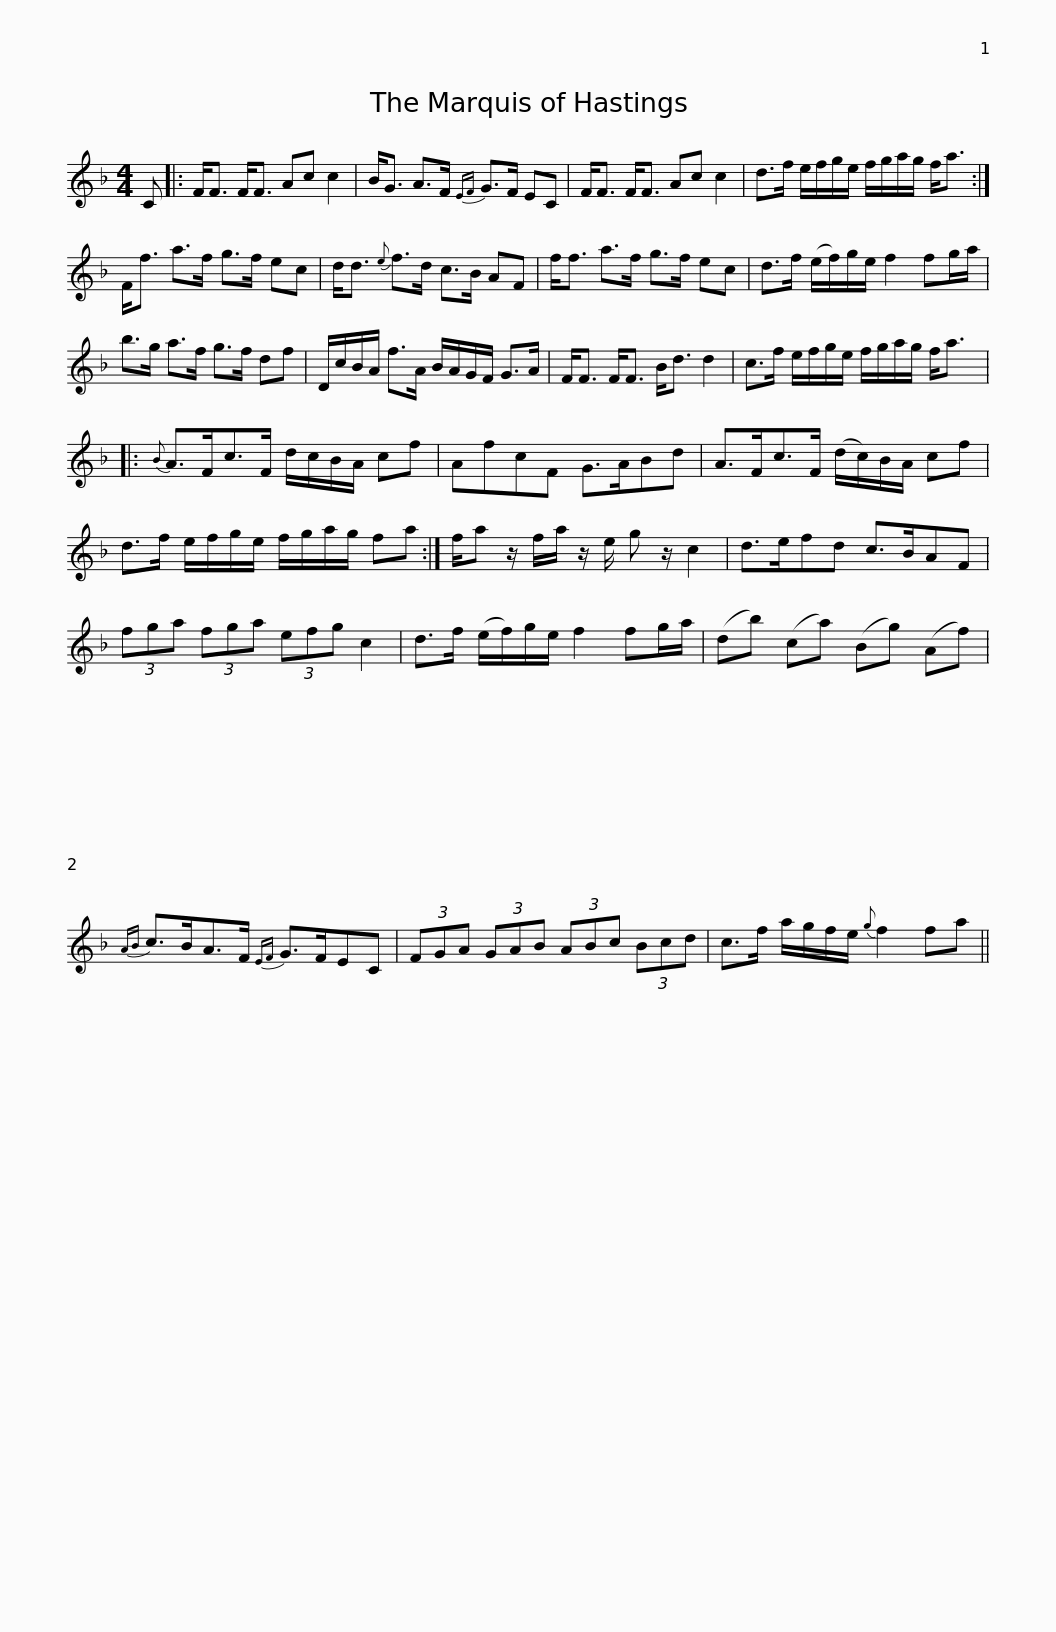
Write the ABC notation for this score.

X:1
L:1/8
M:4/4
I:linebreak $
K:F
V:1 treble
V:1
 C |: F<F F<F Ac c2 | B<G A>F{EF} G>F EC | F<F F<F Ac c2 | d>f e/f/g/e/ f/g/a/g/ f<a :|$ %5
 F<f a>f g>f ec | d<d{e} f>d c>B AF | f<f a>f g>f ec | d>f (e/f/)g/e/ f2 fg/a/ |$ b>g a>f g>f df | %10
 D/c/B/A/ f>A B/A/G/F/ G>A | F<F F<F B<d d2 | c>f e/f/g/e/ f/g/a/g/ f<a |:${B} A>Fc>F d/c/B/A/ cf | AfcF G>ABd | %15
 A>Fc>F (d/c/)B/A/ cf | d>f e/f/g/e/ f/g/a/g/ fa :|$ f/a z/ f/a/ z/ e/ g z/ c2 | d>efd c>BAF | (3fga (3fga (3efg c2 | %20
 d>f (e/f/)g/e/ f2 fg/a/ | (db) (ca) (Bg) (Af) |${AB} c>BA>F{EF} G>FEC | (3FGA (3GAB (3ABc (3Bcd | c>f a/g/f/e/{g} f2 fa || %25
